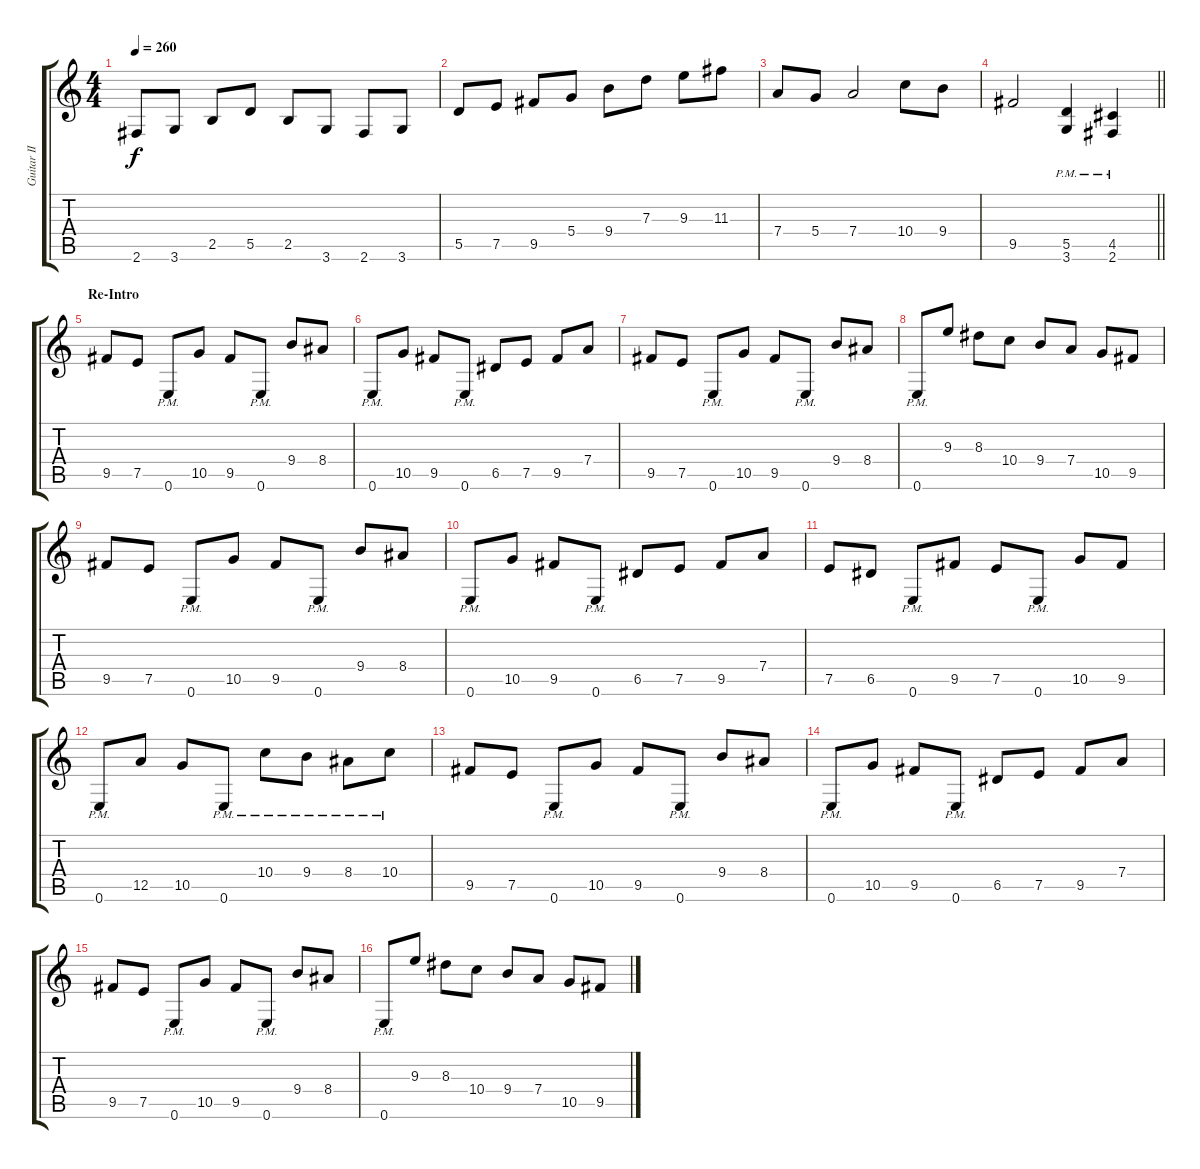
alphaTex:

\track ("Guitar II" "Guitar II") {instrument overdrivenguitar}
\staff {score tabs}
\tuning (E4 B3 G3 D3 A2 E2) {hide}
\ts (4 4)
\tempo 260
\clef g2
\ks c
2.6.8{dy f} 3.6.8 2.5.8 5.5.8 2.5.8 3.6.8 2.6.8 3.6.8 |
5.5.8 7.5.8 9.5.8 5.4.8 9.4.8 7.3.8 9.3.8 11.3.8 |
7.4.8 5.4.8 7.4.2 10.4.8 9.4.8 |
\barLineRight lightlight
9.5.2 (5.5{pm} 3.6{pm}).4 (4.5{pm} 2.6{pm}).4 |
\section ("" "Re-Intro")
9.5.8 7.5.8 0.6{pm}.8 10.5.8 9.5.8 0.6{pm}.8 9.4.8 8.4.8 |
0.6{pm}.8 10.5.8 9.5.8 0.6{pm}.8 6.5.8 7.5.8 9.5.8 7.4.8 |
9.5.8 7.5.8 0.6{pm}.8 10.5.8 9.5.8 0.6{pm}.8 9.4.8 8.4.8 |
0.6{pm}.8 9.3.8 8.3.8 10.4.8 9.4.8 7.4.8 10.5.8 9.5.8 |
9.5.8 7.5.8 0.6{pm}.8 10.5.8 9.5.8 0.6{pm}.8 9.4.8 8.4.8 |
0.6{pm}.8 10.5.8 9.5.8 0.6{pm}.8 6.5.8 7.5.8 9.5.8 7.4.8 |
7.5.8 6.5.8 0.6{pm}.8 9.5.8 7.5.8 0.6{pm}.8 10.5.8 9.5.8 |
0.6{pm}.8 12.5.8 10.5.8 0.6{pm}.8 10.4{pm}.8 9.4{pm}.8 8.4{pm}.8 10.4{pm}.8 |
9.5.8 7.5.8 0.6{pm}.8 10.5.8 9.5.8 0.6{pm}.8 9.4.8 8.4.8 |
0.6{pm}.8 10.5.8 9.5.8 0.6{pm}.8 6.5.8 7.5.8 9.5.8 7.4.8 |
9.5.8 7.5.8 0.6{pm}.8 10.5.8 9.5.8 0.6{pm}.8 9.4.8 8.4.8 |
0.6{pm}.8 9.3.8 8.3.8 10.4.8 9.4.8 7.4.8 10.5.8 9.5.8
